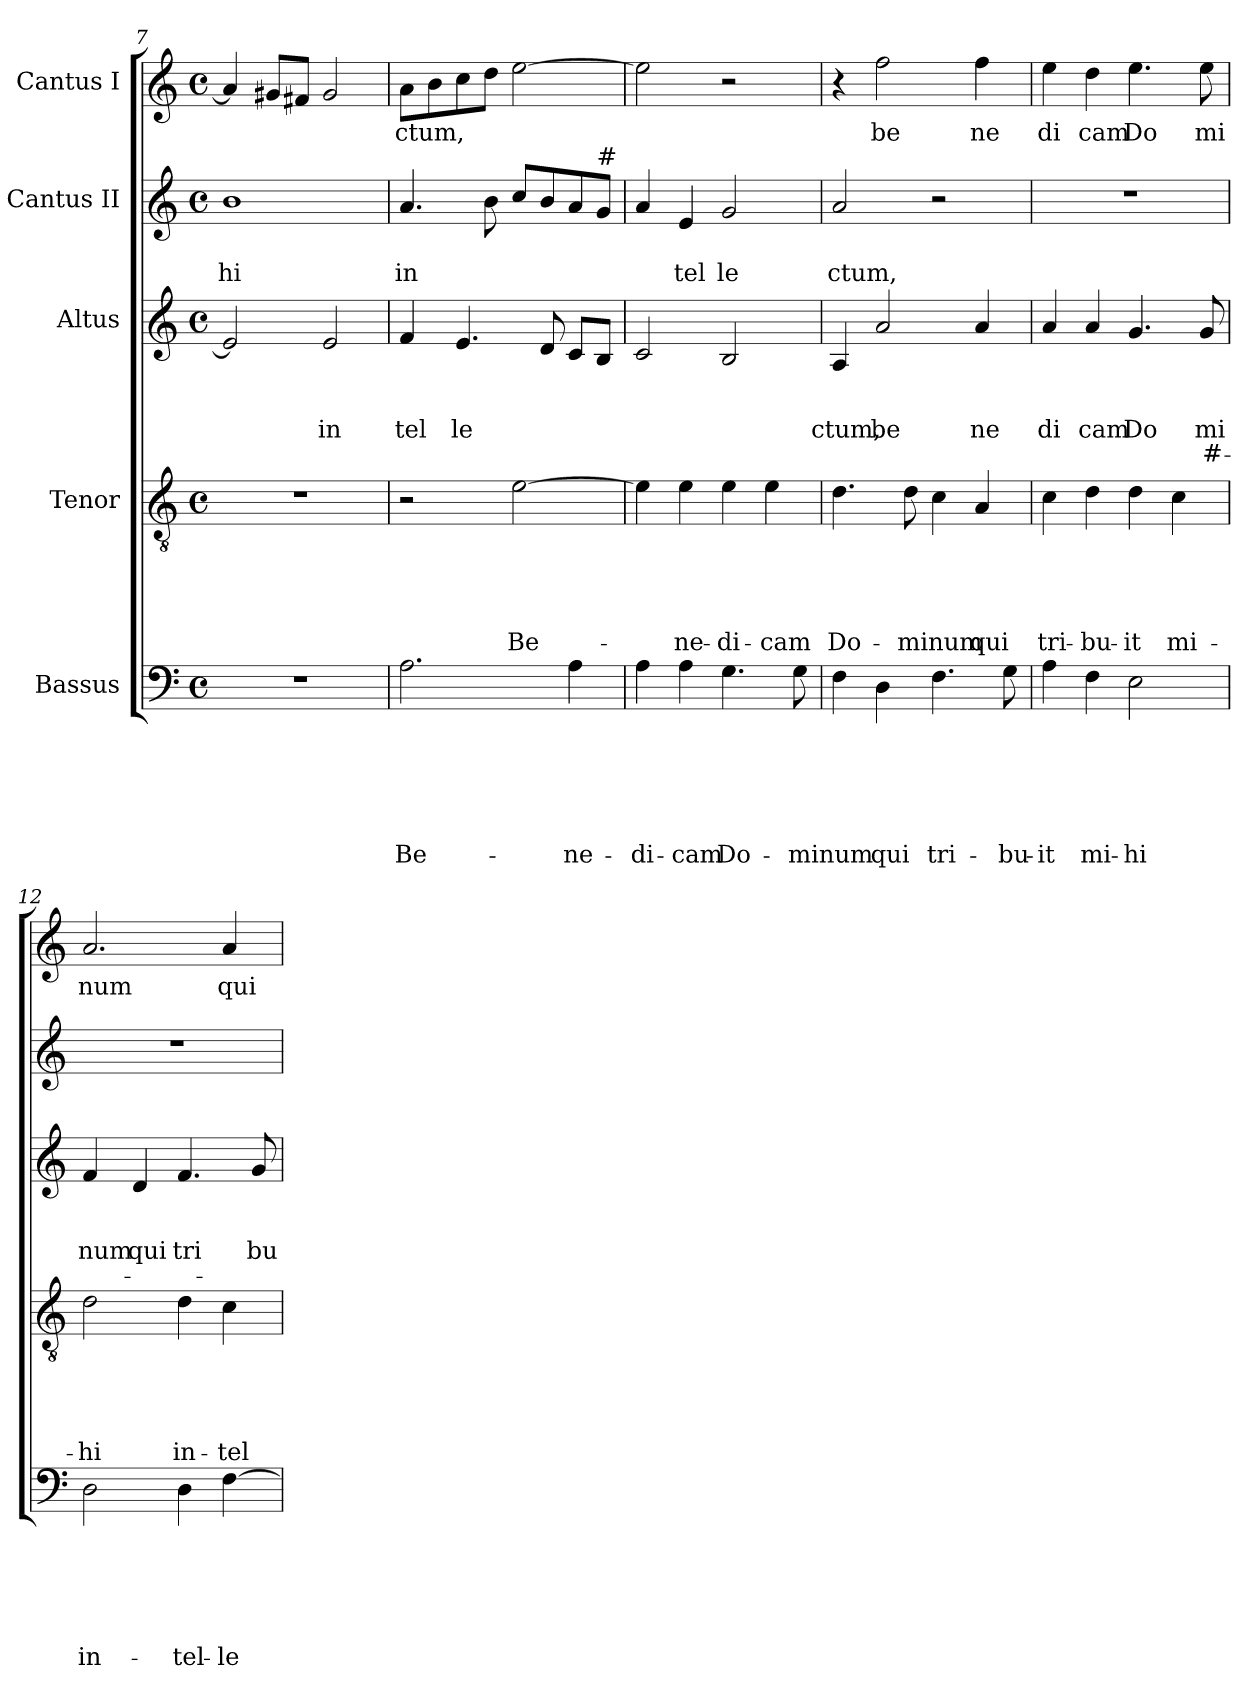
**kern	**text	**text	**text	**text	**text	**text	**kern	**text	**text	**text	**text	**text	**kern	**text	**text	**text	**text	**kern	**text	**text	**kern	**text
*part5	*part5	*part5	*part5	*part5	*part5	*part5	*part4	*part4	*part4	*part4	*part4	*part4	*part3	*part3	*part3	*part3	*part3	*part2	*part2	*part2	*part1	*part1
*staff5	*staff5	*staff5	*staff5	*staff5	*staff5	*staff5	*staff4	*staff4	*staff4	*staff4	*staff4	*staff4	*staff3	*staff3	*staff3	*staff3	*staff3	*staff2	*staff2	*staff2	*staff1	*staff1
*I"Bassus	*	*	*	*	*	*	*I"Tenor	*	*	*	*	*	*I"Altus	*	*	*	*	*I"Cantus II	*	*	*I"Cantus I	*
*clefF4	*	*	*	*	*	*	*clefGv2	*	*	*	*	*	*clefG2	*	*	*	*	*clefG2	*	*	*clefG2	*
*k[]	*	*	*	*	*	*	*k[]	*	*	*	*	*	*k[]	*	*	*	*	*k[]	*	*	*k[]	*
*C:	*	*	*	*	*	*	*C:	*	*	*	*	*	*C:	*	*	*	*	*C:	*	*	*C:	*
*M4/4	*	*	*	*	*	*	*M4/4	*	*	*	*	*	*M4/4	*	*	*	*	*M4/4	*	*	*M4/4	*
*met(c)	*	*	*	*	*	*	*met(c)	*	*	*	*	*	*met(c)	*	*	*	*	*met(c)	*	*	*met(c)	*
=7	=7	=7	=7	=7	=7	=7	=7	=7	=7	=7	=7	=7	=7	=7	=7	=7	=7	=7	=7	=7	=7	=7
!	!	!	!	!	!	!	!	!	!	!	!	!	!	!	!	!	!	!	!	!LO:LY:b	!	!
1r	.	.	.	.	.	.	1r	.	.	.	.	.	2e/]	.	.	.	.	1b	.	hi	4a/]	.
.	.	.	.	.	.	.	.	.	.	.	.	.	.	.	.	.	.	.	.	.	8g#X/L	.
.	.	.	.	.	.	.	.	.	.	.	.	.	.	.	.	.	.	.	.	.	8f#X/J	.
!	!	!	!	!	!	!	!	!	!	!	!	!	!	!	!	!LO:LY:b	!	!	!	!	!	!
.	.	.	.	.	.	.	.	.	.	.	.	.	2e/	.	.	in	.	.	.	.	2g#/	.
=8	=8	=8	=8	=8	=8	=8	=8	=8	=8	=8	=8	=8	=8	=8	=8	=8	=8	=8	=8	=8	=8	=8
!	!	!	!	!	!	!LO:LY:b	!	!	!	!	!	!	!	!	!	!LO:LY:b	!	!	!	!LO:LY:b	!	!LO:LY:b
2.A\	.	.	.	.	.	Be-	2r	.	.	.	.	.	4f/	.	.	tel	.	4.a/	.	in	8a\L	ctum,
.	.	.	.	.	.	.	.	.	.	.	.	.	.	.	.	.	.	.	.	.	8b\	.
!	!	!	!	!	!	!	!	!	!	!	!	!	!	!	!	!LO:LY:b	!	!	!	!	!	!
.	.	.	.	.	.	.	.	.	.	.	.	.	4.e/	.	.	le	.	.	.	.	8cc\	.
.	.	.	.	.	.	.	.	.	.	.	.	.	.	.	.	.	.	8b\	.	.	8dd\J	.
!	!	!	!	!	!	!	!	!	!	!	!	!LO:LY:b	!	!	!	!	!	!	!	!	!	!
.	.	.	.	.	.	.	[>2e\	.	.	.	.	Be-	.	.	.	.	.	8cc/L	.	.	[>2ee\	.
.	.	.	.	.	.	.	.	.	.	.	.	.	8d/	.	.	.	.	8b/	.	.	.	.
!	!	!	!	!	!	!LO:LY:b	!	!	!	!	!	!	!	!	!	!	!	!	!	!	!	!
4A\	.	.	.	.	.	-ne-	.	.	.	.	.	.	8c/L	.	.	.	.	8a/	.	.	.	.
!	!	!	!	!	!	!	!	!	!	!	!	!	!	!	!	!	!	!LO:TX:a:t=#	!	!	!	!
.	.	.	.	.	.	.	.	.	.	.	.	.	8B/J	.	.	.	.	8g/J	.	.	.	.
=9	=9	=9	=9	=9	=9	=9	=9	=9	=9	=9	=9	=9	=9	=9	=9	=9	=9	=9	=9	=9	=9	=9
!	!	!	!	!	!	!LO:LY:b	!	!	!	!	!	!	!	!	!	!	!	!	!	!	!	!
4A\	.	.	.	.	.	-di-	4e\]	.	.	.	.	.	2c/	.	.	.	.	4a/	.	.	2ee\]	.
!	!	!	!	!	!	!LO:LY:b	!	!	!	!	!	!LO:LY:b	!	!	!	!	!	!	!	!LO:LY:b	!	!
4A\	.	.	.	.	.	-cam	4e\	.	.	.	.	-ne-	.	.	.	.	.	4e/	.	tel	.	.
!	!	!	!	!	!	!LO:LY:b	!	!	!	!	!	!LO:LY:b	!	!	!	!	!	!	!	!LO:LY:b	!	!
4.G\	.	.	.	.	.	Do-	4e\	.	.	.	.	-di-	2B/	.	.	.	.	2g/	.	le	2r	.
!	!	!	!	!	!	!	!	!	!	!	!	!LO:LY:b	!	!	!	!	!	!	!	!	!	!
.	.	.	.	.	.	.	4e\	.	.	.	.	-cam	.	.	.	.	.	.	.	.	.	.
!	!	!	!	!	!	!LO:LY:b	!	!	!	!	!	!	!	!	!	!	!	!	!	!	!	!
8G\	.	.	.	.	.	-minum	.	.	.	.	.	.	.	.	.	.	.	.	.	.	.	.
=10	=10	=10	=10	=10	=10	=10	=10	=10	=10	=10	=10	=10	=10	=10	=10	=10	=10	=10	=10	=10	=10	=10
!	!	!	!	!	!	!	!	!	!	!	!	!LO:LY:b	!	!	!	!LO:LY:b	!	!	!	!LO:LY:b	!	!
4F\	.	.	.	.	.	.	4.d\	.	.	.	.	Do-	4A/	.	.	ctum,	.	2a/	.	ctum,	4r	.
!	!	!	!	!	!	!LO:LY:b	!	!	!	!	!	!	!	!	!	!LO:LY:b	!	!	!	!	!	!LO:LY:b
4D\	.	.	.	.	.	qui	.	.	.	.	.	.	2a/	.	.	be	.	.	.	.	2ff\	be
!	!	!	!	!	!	!	!	!	!	!	!	!LO:LY:b	!	!	!	!	!	!	!	!	!	!
.	.	.	.	.	.	.	8d\	.	.	.	.	-minum	.	.	.	.	.	.	.	.	.	.
!	!	!	!	!	!	!LO:LY:b	!	!	!	!	!	!	!	!	!	!	!	!	!	!	!	!
4.F\	.	.	.	.	.	tri-	4c\	.	.	.	.	.	.	.	.	.	.	2r	.	.	.	.
!	!	!	!	!	!	!	!	!	!	!	!	!LO:LY:b	!	!	!	!LO:LY:b	!	!	!	!	!	!LO:LY:b
.	.	.	.	.	.	.	4A/	.	.	.	.	qui	4a/	.	.	ne	.	.	.	.	4ff\	ne
!	!	!	!	!	!	!LO:LY:b	!	!	!	!	!	!	!	!	!	!	!	!	!	!	!	!
8G\	.	.	.	.	.	-bu-	.	.	.	.	.	.	.	.	.	.	.	.	.	.	.	.
=11	=11	=11	=11	=11	=11	=11	=11	=11	=11	=11	=11	=11	=11	=11	=11	=11	=11	=11	=11	=11	=11	=11
!	!	!	!	!	!	!LO:LY:b	!	!	!	!	!	!LO:LY:b	!	!	!	!LO:LY:b	!	!	!	!	!	!LO:LY:b
4A\	.	.	.	.	.	-it	4c\	.	.	.	.	tri-	4a/	.	.	di	.	1r	.	.	4ee\	di
!	!	!	!	!	!	!LO:LY:b	!	!	!	!	!	!LO:LY:b	!	!	!	!LO:LY:b	!	!	!	!	!	!LO:LY:b
4F\	.	.	.	.	.	mi-	4d\	.	.	.	.	-bu-	4a/	.	.	cam	.	.	.	.	4dd\	cam
!	!	!	!	!	!	!LO:LY:b	!	!	!	!	!	!LO:LY:b	!	!	!	!LO:LY:b	!	!	!	!	!	!LO:LY:b
2E\	.	.	.	.	.	-hi	4d\	.	.	.	.	-it	4.g/	.	.	Do	.	.	.	.	4.ee\	Do
!	!	!	!	!	!	!	!	!	!	!	!	!LO:LY:b	!	!	!	!	!	!	!	!	!	!
.	.	.	.	.	.	.	4c\	.	.	.	.	mi-	.	.	.	.	.	.	.	.	.	.
!	!	!	!	!	!	!	!	!	!	!	!	!	!	!	!	!LO:LY:b	!LO:LY:b	!	!	!	!	!LO:LY:b
.	.	.	.	.	.	.	.	.	.	.	.	.	8g/	.	.	mi	#-	.	.	.	8ee\	mi
!!LO:LB:g=z
=12	=12	=12	=12	=12	=12	=12	=12	=12	=12	=12	=12	=12	=12	=12	=12	=12	=12	=12	=12	=12	=12	=12
!	!	!	!	!	!	!LO:LY:b	!	!	!	!	!	!LO:LY:b	!	!	!	!LO:LY:b	!	!	!	!	!	!LO:LY:b
2D\	.	.	.	.	.	in-	2d\	.	.	.	.	-hi	4f/	.	.	num	.	1r	.	.	2.a/	num
!	!	!	!	!	!	!	!	!	!	!	!	!	!	!	!	!LO:LY:b	!	!	!	!	!	!
.	.	.	.	.	.	.	.	.	.	.	.	.	4d/	.	.	qui	.	.	.	.	.	.
!	!	!	!	!	!	!LO:LY:b	!	!	!	!	!	!LO:LY:b	!	!	!	!LO:LY:b	!	!	!	!	!	!
4D\	.	.	.	.	.	-tel-	4d\	.	.	.	.	in-	4.f/	.	.	tri	.	.	.	.	.	.
!	!	!	!	!	!	!LO:LY:b	!	!	!	!	!	!LO:LY:b	!	!	!	!	!	!	!	!	!	!LO:LY:b
[>4F\	.	.	.	.	.	-le-	4c\	.	.	.	.	-tel-	.	.	.	.	.	.	.	.	4a/	qui
!	!	!	!	!	!	!	!	!	!	!	!	!	!	!	!	!LO:LY:b	!	!	!	!	!	!
.	.	.	.	.	.	.	.	.	.	.	.	.	8g/	.	.	bu	.	.	.	.	.	.
=	=	=	=	=	=	=	=	=	=	=	=	=	=	=	=	=	=	=	=	=	=	=
*-	*-	*-	*-	*-	*-	*-	*-	*-	*-	*-	*-	*-	*-	*-	*-	*-	*-	*-	*-	*-	*-	*-
